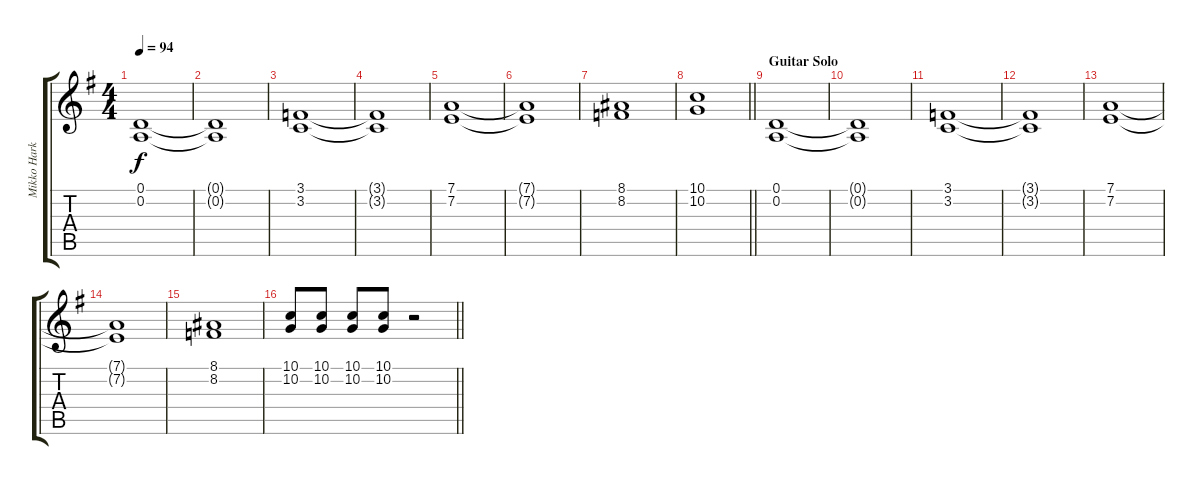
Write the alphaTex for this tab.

\track ("Mikko Harkin - Keyboard" "Mikko Hark") {instrument stringensemble1}
\staff {score tabs}
\tuning (D4 A3 F3 C3 G2 D2) {hide}
\ts (4 4)
\tempo 94
\clef g2
\ks eminor
(0.1 0.2).1{dy f} |
(0.1{t} 0.2{t}).1 |
(3.1 3.2).1 |
(3.1{t} 3.2{t}).1 |
(7.1 7.2).1 |
(7.1{t} 7.2{t}).1 |
(8.1 8.2).1 |
\barLineRight lightlight
(10.1 10.2).1 |
\section ("" "Guitar Solo")
(0.1 0.2).1 |
(0.1{t} 0.2{t}).1 |
(3.1 3.2).1 |
(3.1{t} 3.2{t}).1 |
(7.1 7.2).1 |
(7.1{t} 7.2{t}).1 |
(8.1 8.2).1 |
\barLineRight lightlight
(10.1 10.2).8 (10.1 10.2).8 (10.1 10.2).8 (10.1 10.2).8 r.2
